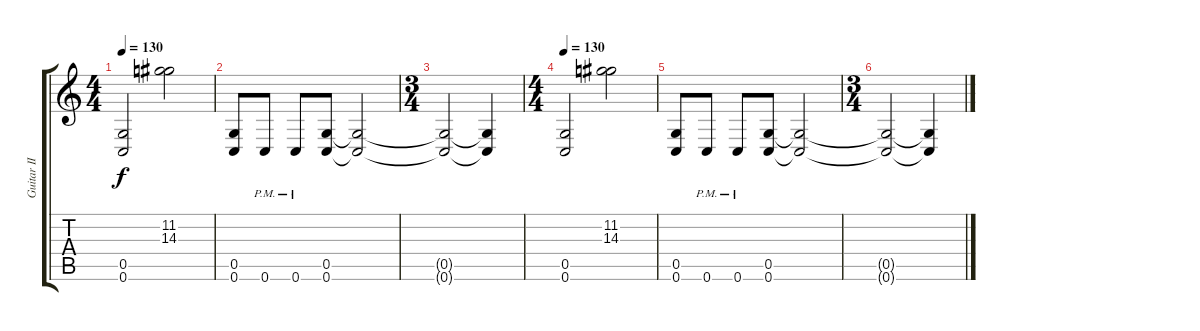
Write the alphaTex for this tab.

\track ("Guitar II" "Guitar II") {instrument distortionguitar}
\staff {score tabs}
\tuning (D4 A3 F3 C3 G2 C2) {hide}
\ts (4 4)
\tempo 130
\clef g2
\ks c
(0.5 0.6).2{dy f} (11.2 14.3).2 |
(0.5 0.6).8 0.6{pm}.8 0.6{pm}.8 (0.5 0.6).8 (0.5{t} 0.6{t}).2 |
\ts (3 4)
(0.5{t} 0.6{t}).2 (0.5{t} 0.6{t}).4 |
\ts (4 4)
\tempo 130
(0.5 0.6).2 (11.2 14.3).2 |
(0.5 0.6).8 0.6{pm}.8 0.6{pm}.8 (0.5 0.6).8 (0.5{t} 0.6{t}).2 |
\ts (3 4)
(0.5{t} 0.6{t}).2 (0.5{t} 0.6{t}).4
